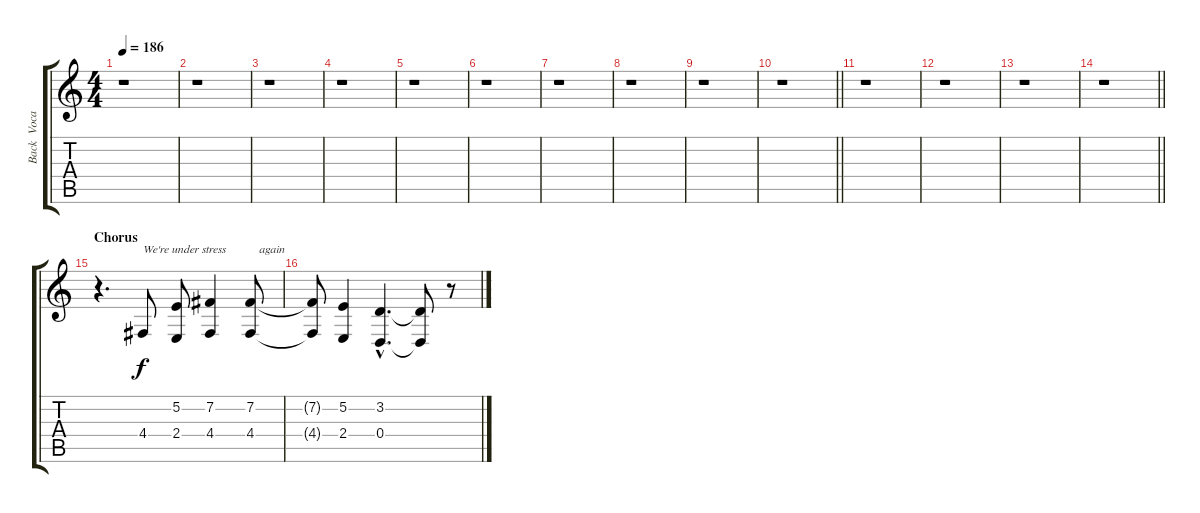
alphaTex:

\track ("Back  Vocal" "Back  Voca") {instrument flute}
\staff {score tabs}
\tuning (E4 B3 G3 D3 A2 E2) {hide}
\ts (4 4)
\tempo 186
\clef g2
\ks c
r.1{dy f} |
r.1 |
r.1 |
r.1 |
r.1 |
r.1 |
r.1 |
r.1 |
r.1 |
\barLineRight lightlight
r.1 |
r.1 |
r.1 |
r.1 |
\barLineRight lightlight
r.1 |
\section ("" "Chorus")
r.4{d} 4.4.8{txt "We're under stress           again"} (5.2 2.4).8 (7.2 4.4).4 (7.2 4.4).8 |
(7.2{t} 4.4{t}).8 (5.2 2.4).4 (3.2{hac} 0.4{hac}).4{d} (3.2{t} 0.4{t}).8 r.8
